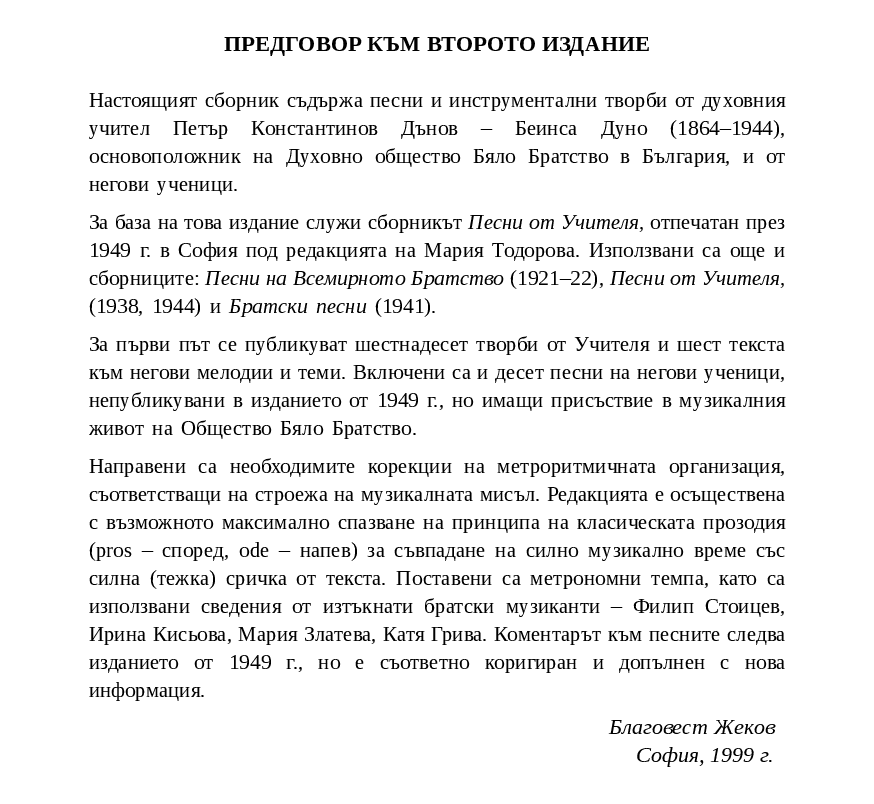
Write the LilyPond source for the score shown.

\version "2.24.2"

% include paper part and global functions
\include "include/globals.ily"

\bookpart {
  \paper {
    print-all-headers = ##f
    print-page-number = ##t
    print-first-page-number = ##f

    % put page numbers on the bottom
    oddHeaderMarkup = \markup ""
    evenHeaderMarkup = \markup ""
    oddFooterMarkup = \markup
    \fill-line {
      ""
      \if \should-print-page-number \fromproperty #'page:page-number-string
    }
    evenFooterMarkup = \markup
    \fill-line {
      \if \should-print-page-number \fromproperty #'page:page-number-string
      ""
    }

    left-margin = 1.5\cm
    right-margin = 1.5\cm
    top-margin = 1.6\cm
    bottom-margin = 1.2\cm
    ragged-bottom = ##t % do not spread the staves to fill the whole vertical space


  }

  \tocItem \markup "Предговор към второто издание"
  \markup \fontsize  #+3.0 { \fill-line \bold {"ПРЕДГОВОР КЪМ ВТОРОТО ИЗДАНИЕ"} }

  \markup \fontsize #+2.5 {
    \vspace #1.5 \override #'(baseline-skip . 2.7)
    \justify {

      Настоящият сборник съдържа песни и инструментални
      творби от духовния учител Петър Константинов Дънов – Беинса
      Дуно (1864–1944), основоположник на Духовно общество Бяло
      Братство в България, и от негови ученици.
    }
  }
  \markup \fontsize #+2.5 {
    \vspace #0.9  \override #'(baseline-skip . 2.7)
    \justify {

      За база на това издание служи сборникът \italic"Песни" \italic"от" \italic"Учителя,"
      отпечатан през 1949 г. в София под редакцията на Мария
      Тодорова. Използвани са още и сборниците: \italic"Песни" \italic"на" \italic"Всемирното"
      \italic"Братство" (1921–22),  \italic"Песни" \italic"от" \italic"Учителя," (1938, 1944) и \italic"Братски"
      \italic"песни" (1941).
    }
  }

  \markup \fontsize #+2.5 {
    \vspace #0.9  \override #'(baseline-skip . 2.7)
    \justify {

      За първи път се публикуват шестнадесет творби от Учителя
      и шест текста към негови мелодии и теми. Включени са и десет
      песни на негови ученици, непубликувани в изданието от 1949
      г., но имащи присъствие в музикалния живот на Общество Бяло
      Братство.
    }
  }
  \markup \fontsize #+2.5 {
    \vspace #0.9  \override #'(baseline-skip . 2.7)
    \justify {

      Направени са необходимите корекции на метроритмичната
      организация, съответстващи на строежа на музикалната мисъл.
      Редакцията е осъществена с възможното максимално спазване на
      принципа на класическата прозодия (рrоs – според, оdе – напев)
      за съвпадане на силно музикално време със силна (тежка) сричка
      от текста. Поставени са метрономни темпа, като са използвани
      сведения от изтъкнати братски музиканти – Филип Стоицев,
      Ирина Кисьова, Мария Златева, Катя Грива. Коментарът към
      песните следва изданието от 1949 г., но е съответно коригиран и
      допълнен с нова информация.
    }
  }



  \markup \fontsize #+3 \raise #0 \override #'(baseline-skip . 2.7) {
    \column {
      \line {"  "}
      \fill-line { "" ""  \italic {"Благовест Жеков  "} }
      \fill-line { "" ""  \italic {"София, 1999 г.  "} }
    }
  }


} % bookpart



% Più mosso
% „Weiße Bruderschaft“

